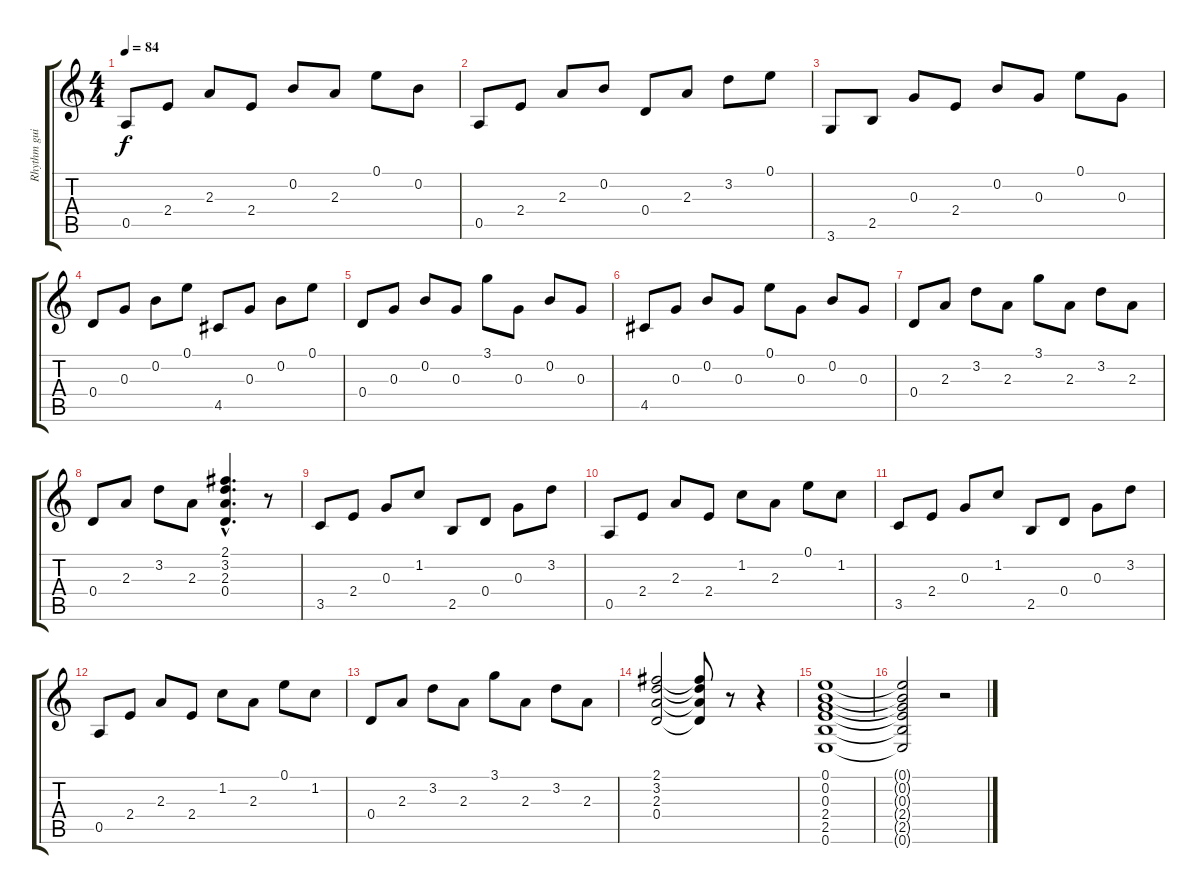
\track ("Rhythm guitar" "Rhythm gui") {instrument acousticguitarnylon}
\staff {score tabs}
\tuning (E4 B3 G3 D3 A2 E2) {hide}
\ts (4 4)
\tempo 84
\clef g2
\ks c
0.5.8{dy f} 2.4.8 2.3.8 2.4.8 0.2.8 2.3.8 0.1.8 0.2.8 |
0.5.8 2.4.8 2.3.8 0.2.8 0.4.8 2.3.8 3.2.8 0.1.8 |
3.6.8 2.5.8 0.3.8 2.4.8 0.2.8 0.3.8 0.1.8 0.3.8 |
0.4.8 0.3.8 0.2.8 0.1.8 4.5.8 0.3.8 0.2.8 0.1.8 |
0.4.8 0.3.8 0.2.8 0.3.8 3.1.8 0.3.8 0.2.8 0.3.8 |
4.5.8 0.3.8 0.2.8 0.3.8 0.1.8 0.3.8 0.2.8 0.3.8 |
0.4.8 2.3.8 3.2.8 2.3.8 3.1.8 2.3.8 3.2.8 2.3.8 |
0.4.8 2.3.8 3.2.8 2.3.8 (2.1{hac} 3.2{hac} 2.3{hac} 0.4{hac}).4{d} r.8 |
3.5.8 2.4.8 0.3.8 1.2.8 2.5.8 0.4.8 0.3.8 3.2.8 |
0.5.8 2.4.8 2.3.8 2.4.8 1.2.8 2.3.8 0.1.8 1.2.8 |
3.5.8 2.4.8 0.3.8 1.2.8 2.5.8 0.4.8 0.3.8 3.2.8 |
0.5.8 2.4.8 2.3.8 2.4.8 1.2.8 2.3.8 0.1.8 1.2.8 |
0.4.8 2.3.8 3.2.8 2.3.8 3.1.8 2.3.8 3.2.8 2.3.8 |
(2.1 3.2 2.3 0.4).2 (2.1{t} 3.2{t} 2.3{t} 0.4{t}).8 r.8 r.4 |
(0.1 0.2 0.3 2.4 2.5 0.6).1 |
(0.1{t} 0.2{t} 0.3{t} 2.4{t} 2.5{t} 0.6{t}).2 r.2
